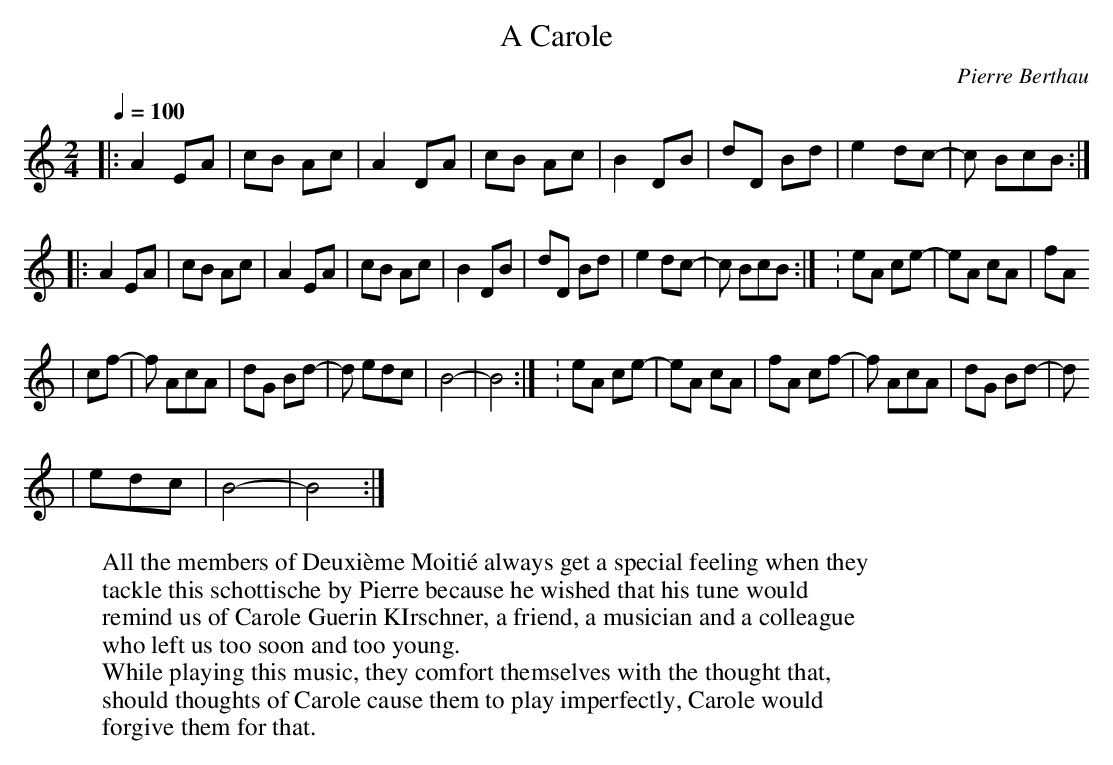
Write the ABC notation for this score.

X:1
T:A Carole
C:Pierre Berthau
M:2/4
L:1/8
Q:1/4=100
K:C
|:A2 EA|cB Ac|A2 DA|cB Ac|B2 DB|dD Bd|e2 dc-|c BcB:|]
|:A2 EA|cB Ac|A2 EA|cB Ac|B2 DB|dD Bd|e2 dc-|c BcB:|] :eA ce-|eA cA|fA
|cf-|f AcA|dG Bd-|d edc|B4-|B4:|] :eA ce-|eA cA|fA cf-|f AcA|dG Bd-|d
|edc|B4-|B4:|]
W:All the members of Deuxième Moitié always get a special feeling when they
W:tackle this schottische by Pierre because he wished that his tune would
W:remind us of Carole Guerin KIrschner, a friend, a musician and a colleague
W:who left us too soon and too young.
W:While playing this music, they comfort themselves with the thought that,
W:should thoughts of Carole cause them to play imperfectly, Carole would
W:forgive them for that.
